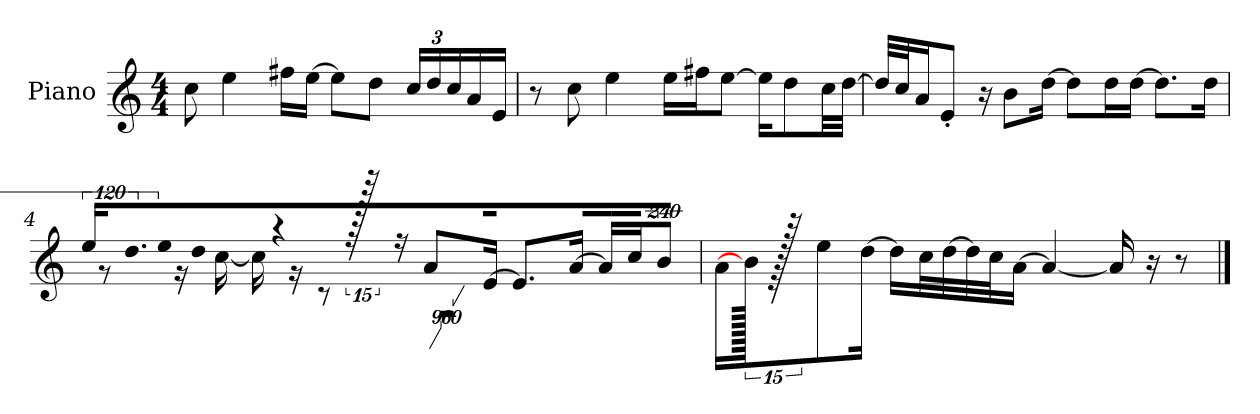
**kern
*part1
*staff1
*I"Piano
*I'P-no
*clefG2
*k[]
*M4/4
*MM90
=1
8cc\
4ee\
16ff#X\LL
[16ee\JJ
8ee\L]
8dd\J
*Xbrackettup
24cc/LL
24dd/
24cc/
16a/
16e/JJ
=2
8r
8cc\
4ee\
16ee\LL
16ff#X\J
[8ee\J
16ee\KL]
8dd\
32cc\LL
[32dd\JJJ
=3
32dd/LLL]
32cc/J
16a/J
8e'/J
16r
8b\L
[16dd\Jk
8dd\L]
16dd\L
[16dd\JJ
8.dd\L]
16dd\Jk
!!LO:LB:g=z
=4
*brackettup
!LO:N:vis=32.
*^
1920%103ee/LLL	1920ryy
.	8r
!LO:N:vis=32.	!
1920%103dd/	.
!LO:N:vis=32	!
640%23ee/J	.
.	16r
!LO:N:vis=16	!
1920%137dd/JJ	.
.	[16cc\
480%17r	.
1920r	.
16r	16cc\]
8a/L	16r
.	8r
[16e/Jk	.
8.e/L]	1920%959r
[16a/Jk	.
16a/LL]	.
16cc/J	.
[1920%239b/J	.
*v	*v
=5
16a\KL
1920b/]
1920r
8ee\
[16dd\Jk
16dd\LL]
32cc\L
[32dd\
32dd\]
32cc\J
[16a\JJ
4a/_
16a/]
16r
8r
==
*-
